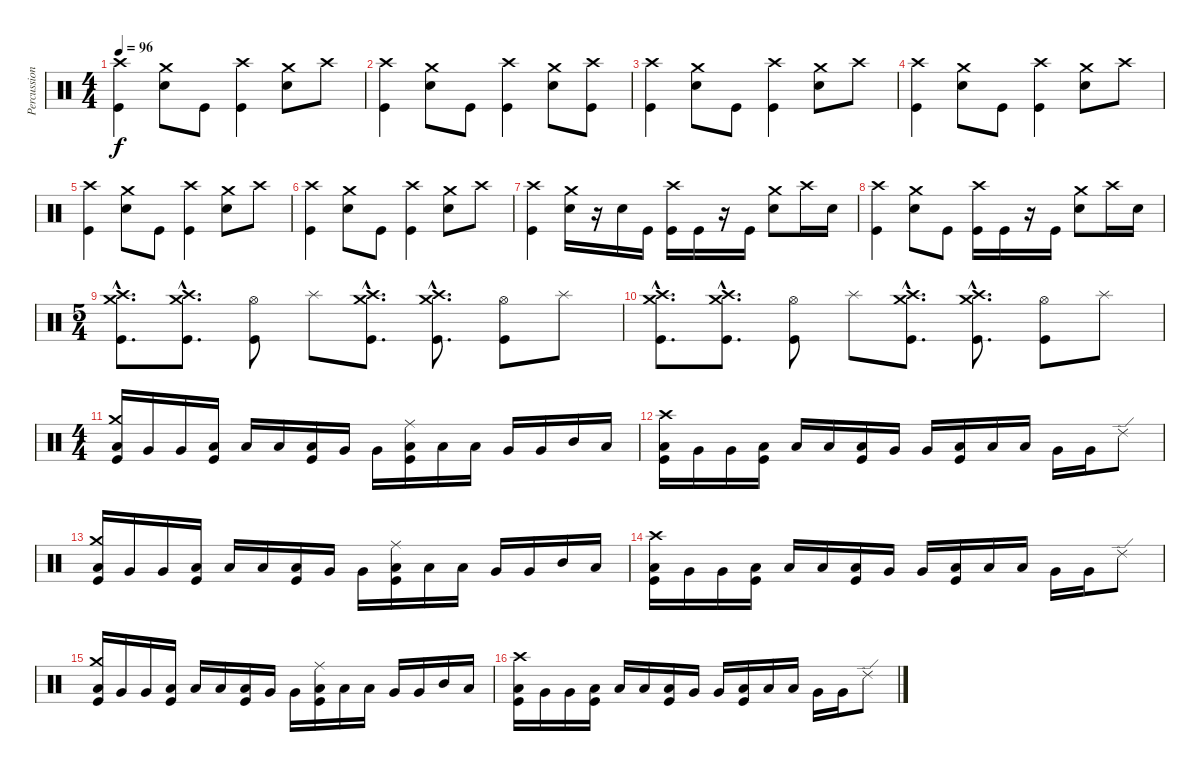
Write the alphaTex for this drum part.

\track ("Percussion" "Percussion") {instrument percussion}
\staff {score}
\articulation defaults
\ts (4 4)
\tempo 96
\clef neutral
\ks c
("Crash high (hit)" "Kick (hit)").4{dy f} ("Crash medium (hit)" "Snare (hit) 2").8 "Kick (hit)".8 ("Crash high (hit)" "Kick (hit)").4 ("Crash medium (hit)" "Snare (hit) 2").8 "Crash high (hit)".8 |
("Crash high (hit)" "Kick (hit)").4 ("Crash medium (hit)" "Snare (hit) 2").8 "Kick (hit)".8 ("Crash high (hit)" "Kick (hit)").4 ("Crash medium (hit)" "Snare (hit) 2").8 ("Crash high (hit)" "Kick (hit)").8 |
("Crash high (hit)" "Kick (hit)").4 ("Crash medium (hit)" "Snare (hit) 2").8 "Kick (hit)".8 ("Crash high (hit)" "Kick (hit)").4 ("Crash medium (hit)" "Snare (hit) 2").8 "Crash high (hit)".8 |
("Crash high (hit)" "Kick (hit)").4 ("Crash medium (hit)" "Snare (hit) 2").8 "Kick (hit)".8 ("Crash high (hit)" "Kick (hit)").4 ("Crash medium (hit)" "Snare (hit) 2").8 "Crash high (hit)".8 |
("Crash high (hit)" "Kick (hit)").4 ("Crash medium (hit)" "Snare (hit) 2").8 "Kick (hit)".8 ("Crash high (hit)" "Kick (hit)").4 ("Crash medium (hit)" "Snare (hit) 2").8 "Crash high (hit)".8 |
("Crash high (hit)" "Kick (hit)").4 ("Crash medium (hit)" "Snare (hit) 2").8 "Kick (hit)".8 ("Crash high (hit)" "Kick (hit)").4 ("Crash medium (hit)" "Snare (hit) 2").8 "Crash high (hit)".8 |
("Crash high (hit)" "Kick (hit)").4 ("Crash medium (hit)" "Snare (hit) 2").16 r.16 "Snare (hit) 2".16 "Kick (hit)".16 ("Crash high (hit)" "Kick (hit)").16 "Kick (hit)".16 r.16 "Kick (hit)".16 ("Crash medium (hit)" "Snare (hit) 2").8 "Crash high (hit)".16 "Snare (hit) 2".16 |
("Crash high (hit)" "Kick (hit)").4 ("Crash medium (hit)" "Snare (hit) 2").8 "Kick (hit)".8 ("Crash high (hit)" "Kick (hit)").16 "Kick (hit)".16 r.16 "Kick (hit)".16 ("Crash medium (hit)" "Snare (hit) 2").8 "Crash high (hit)".16 "Snare (hit) 2".16 |
\ts (5 4)
("Crash medium (hit)"{hac} "Crash high (hit)"{hac} "Kick (hit)"{hac}).8{d} ("Crash medium (hit)"{hac} "Crash high (hit)"{hac} "Kick (hit)"{hac}).8{d} ("Hi-Hat (open)" "Kick (hit)").8 "Splash (hit)".8 ("Crash medium (hit)"{hac} "Crash high (hit)"{hac} "Kick (hit)"{hac}).8{d} ("Crash medium (hit)"{hac} "Crash high (hit)"{hac} "Kick (hit)"{hac}).8{d} ("Hi-Hat (open)" "Kick (hit)").8 "Splash (hit)".8 |
("Crash medium (hit)"{hac} "Crash high (hit)"{hac} "Kick (hit)"{hac}).8{d} ("Crash medium (hit)"{hac} "Crash high (hit)"{hac} "Kick (hit)"{hac}).8{d} ("Hi-Hat (open)" "Kick (hit)").8 "Splash (hit)".8 ("Crash medium (hit)"{hac} "Crash high (hit)"{hac} "Kick (hit)"{hac}).8{d} ("Crash medium (hit)"{hac} "Crash high (hit)"{hac} "Kick (hit)"{hac}).8{d} ("Hi-Hat (open)" "Kick (hit)").8 "Splash (hit)".8 |
\ts (4 4)
("Crash medium (hit)" "Low Tom (hit)" "Kick (hit)").16{volume 10} "Very Low Tom (hit)".16 "Very Low Tom (hit)".16 ("Low Tom (hit)" "Kick (hit)").16 "Low Floor Tom (hit)".16 "Low Floor Tom (hit)".16 ("Low Tom (hit)" "Kick (hit)").16 "Very Low Tom (hit)".16 "Very Low Tom (hit)".16 ("Ride (middle)" "Low Tom (hit)" "Kick (hit)").16 "Low Floor Tom (hit)".16 "Low Floor Tom (hit)".16 "Very Low Tom (hit)".16 "Very Low Tom (hit)".16 "Mid Tom (hit)".16 "Low Tom (hit)".16 |
("Crash high (hit)" "Low Tom (hit)" "Kick (hit)").16 "Very Low Tom (hit)".16 "Very Low Tom (hit)".16 ("Low Tom (hit)" "Kick (hit)").16 "Low Floor Tom (hit)".16 "Low Floor Tom (hit)".16 ("Low Tom (hit)" "Kick (hit)").16 "Very Low Tom (hit)".16 "Very Low Tom (hit)".16 ("Low Tom (hit)" "Kick (hit)").16 "Low Floor Tom (hit)".16 "Low Floor Tom (hit)".16 "Very Low Tom (hit)".16 "Very Low Tom (hit)".16 "Ride (edge) 2".8 |
("Crash medium (hit)" "Low Tom (hit)" "Kick (hit)").16{volume 10} "Very Low Tom (hit)".16 "Very Low Tom (hit)".16 ("Low Tom (hit)" "Kick (hit)").16 "Low Floor Tom (hit)".16 "Low Floor Tom (hit)".16 ("Low Tom (hit)" "Kick (hit)").16 "Very Low Tom (hit)".16 "Very Low Tom (hit)".16 ("Ride (middle)" "Low Tom (hit)" "Kick (hit)").16 "Low Floor Tom (hit)".16 "Low Floor Tom (hit)".16 "Very Low Tom (hit)".16 "Very Low Tom (hit)".16 "Mid Tom (hit)".16 "Low Tom (hit)".16 |
("Crash high (hit)" "Low Tom (hit)" "Kick (hit)").16 "Very Low Tom (hit)".16 "Very Low Tom (hit)".16 ("Low Tom (hit)" "Kick (hit)").16 "Low Floor Tom (hit)".16 "Low Floor Tom (hit)".16 ("Low Tom (hit)" "Kick (hit)").16 "Very Low Tom (hit)".16 "Very Low Tom (hit)".16 ("Low Tom (hit)" "Kick (hit)").16 "Low Floor Tom (hit)".16 "Low Floor Tom (hit)".16 "Very Low Tom (hit)".16 "Very Low Tom (hit)".16 "Ride (edge) 2".8 |
("Crash medium (hit)" "Low Tom (hit)" "Kick (hit)").16{volume 10} "Very Low Tom (hit)".16 "Very Low Tom (hit)".16 ("Low Tom (hit)" "Kick (hit)").16 "Low Floor Tom (hit)".16 "Low Floor Tom (hit)".16 ("Low Tom (hit)" "Kick (hit)").16 "Very Low Tom (hit)".16 "Very Low Tom (hit)".16 ("Ride (middle)" "Low Tom (hit)" "Kick (hit)").16 "Low Floor Tom (hit)".16 "Low Floor Tom (hit)".16 "Very Low Tom (hit)".16 "Very Low Tom (hit)".16 "Mid Tom (hit)".16 "Low Tom (hit)".16 |
("Crash high (hit)" "Low Tom (hit)" "Kick (hit)").16 "Very Low Tom (hit)".16 "Very Low Tom (hit)".16 ("Low Tom (hit)" "Kick (hit)").16 "Low Floor Tom (hit)".16 "Low Floor Tom (hit)".16 ("Low Tom (hit)" "Kick (hit)").16 "Very Low Tom (hit)".16 "Very Low Tom (hit)".16 ("Low Tom (hit)" "Kick (hit)").16 "Low Floor Tom (hit)".16 "Low Floor Tom (hit)".16 "Very Low Tom (hit)".16 "Very Low Tom (hit)".16 "Ride (edge) 2".8
